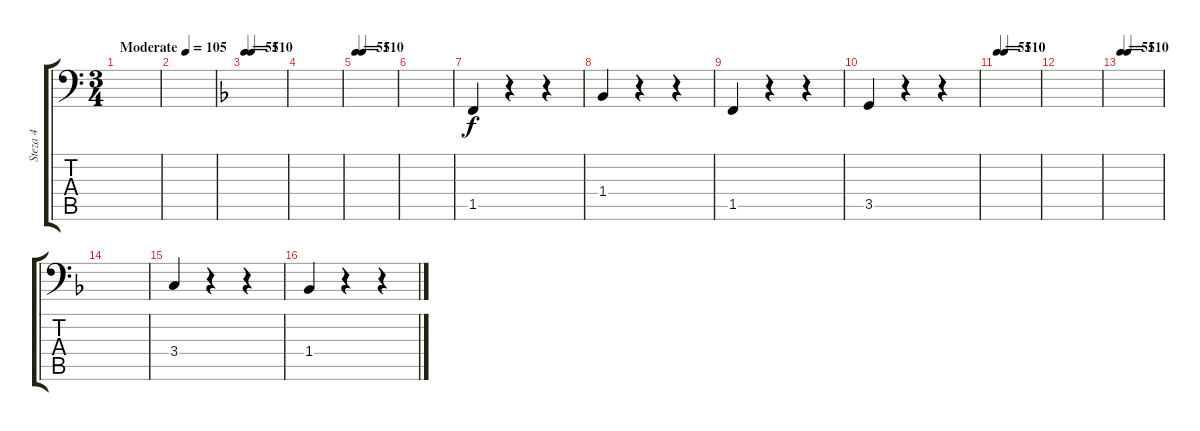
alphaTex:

\track ("Steza 4" "Steza 4") {instrument electricbassfinger}
\staff {score tabs}
\tuning (C3 G2 D2 A1 E1 B0) {hide}
\ts (3 4)
\tempo (105 "Moderate")
\clef f4
\ks c
|
|
\tempo 55
\tempo (110 0.16666666666666666)
\ks f
|
|
\tempo 55
\tempo (110 0.16666666666666666)
|
|
1.5.4 r.4 r.4 |
1.4.4 r.4 r.4 |
1.5.4 r.4 r.4 |
3.5.4 r.4 r.4 |
\tempo 55
\tempo (110 0.16666666666666666)
|
|
\tempo 55
\tempo (110 0.16666666666666666)
|
|
3.4.4 r.4 r.4 |
1.4.4 r.4 r.4
